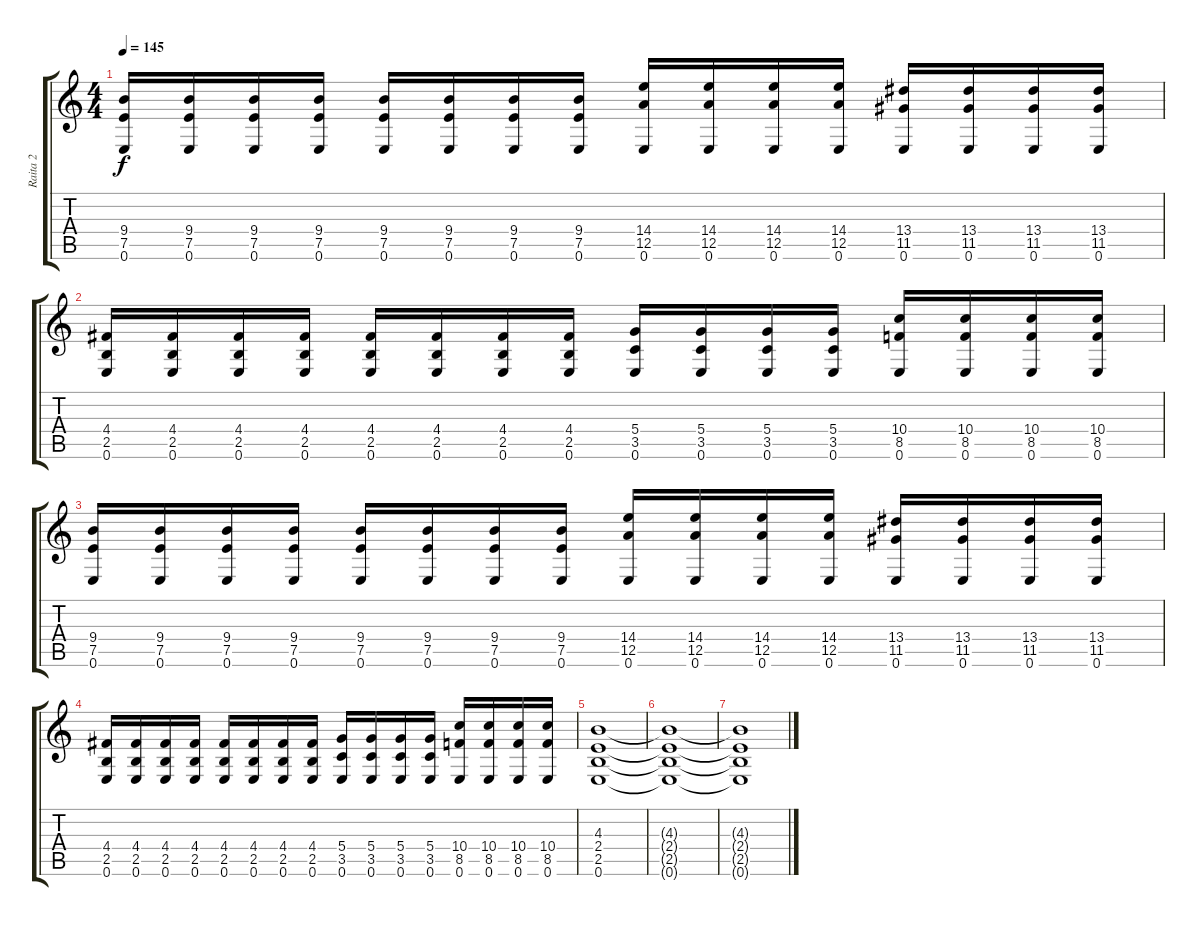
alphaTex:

\track ("Raita 2" "Raita 2") {instrument distortionguitar}
\staff {score tabs}
\tuning (E4 B3 G3 D3 A2 E2) {hide}
\ts (4 4)
\tempo 145
\clef g2
\ks c
(9.4 7.5 0.6).16{dy f} (9.4 7.5 0.6).16 (9.4 7.5 0.6).16 (9.4 7.5 0.6).16 (9.4 7.5 0.6).16 (9.4 7.5 0.6).16 (9.4 7.5 0.6).16 (9.4 7.5 0.6).16 (14.4 12.5 0.6).16 (14.4 12.5 0.6).16 (14.4 12.5 0.6).16 (14.4 12.5 0.6).16 (13.4 11.5 0.6).16 (13.4 11.5 0.6).16 (13.4 11.5 0.6).16 (13.4 11.5 0.6).16 |
(4.4 2.5 0.6).16 (4.4 2.5 0.6).16 (4.4 2.5 0.6).16 (4.4 2.5 0.6).16 (4.4 2.5 0.6).16 (4.4 2.5 0.6).16 (4.4 2.5 0.6).16 (4.4 2.5 0.6).16 (5.4 3.5 0.6).16 (5.4 3.5 0.6).16 (5.4 3.5 0.6).16 (5.4 3.5 0.6).16 (10.4 8.5 0.6).16 (10.4 8.5 0.6).16 (10.4 8.5 0.6).16 (10.4 8.5 0.6).16 |
(9.4 7.5 0.6).16 (9.4 7.5 0.6).16 (9.4 7.5 0.6).16 (9.4 7.5 0.6).16 (9.4 7.5 0.6).16 (9.4 7.5 0.6).16 (9.4 7.5 0.6).16 (9.4 7.5 0.6).16 (14.4 12.5 0.6).16 (14.4 12.5 0.6).16 (14.4 12.5 0.6).16 (14.4 12.5 0.6).16 (13.4 11.5 0.6).16 (13.4 11.5 0.6).16 (13.4 11.5 0.6).16 (13.4 11.5 0.6).16 |
(4.4 2.5 0.6).16 (4.4 2.5 0.6).16 (4.4 2.5 0.6).16 (4.4 2.5 0.6).16 (4.4 2.5 0.6).16 (4.4 2.5 0.6).16 (4.4 2.5 0.6).16 (4.4 2.5 0.6).16 (5.4 3.5 0.6).16 (5.4 3.5 0.6).16 (5.4 3.5 0.6).16 (5.4 3.5 0.6).16 (10.4 8.5 0.6).16 (10.4 8.5 0.6).16 (10.4 8.5 0.6).16 (10.4 8.5 0.6).16 |
(4.3 2.4 2.5 0.6).1 |
(4.3{t} 2.4{t} 2.5{t} 0.6{t}).1 |
(4.3{t} 2.4{t} 2.5{t} 0.6{t}).1
